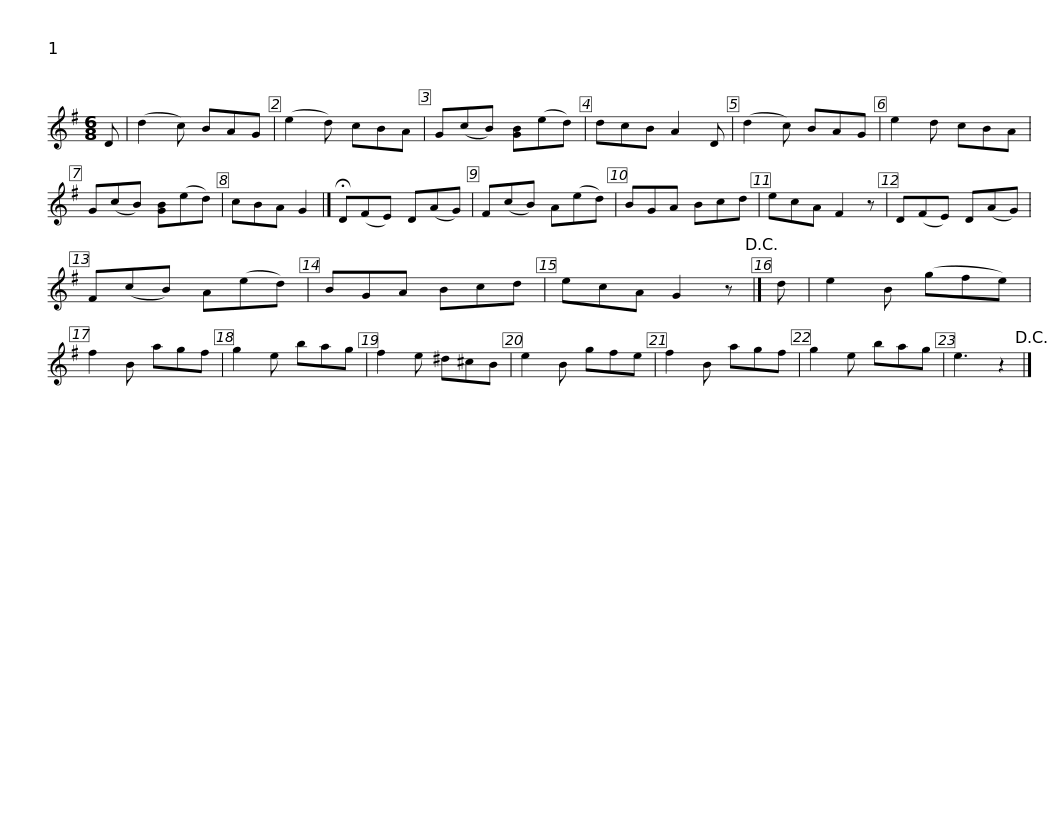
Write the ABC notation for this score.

X:1
L:1/8
M:6/8
I:linebreak $
K:G
V:1 treble
V:1
 D | (d2 c) BAG | (e2 d) cBA | G(cB) [GB](ed) | dcB A2 D | %5
 (d2 c) BAG | e2 d cBA | G(cB) [GB](ed) | cBA G2 |]$ !fermata!D(FE) D(AG) | %10
 F(cB) A(ed) | BGA Bcd | ecA F2 z | D(FE) D(AG) | F(cB) A(ed) | %15
 BGA Bcd | ecA G2 z!D.C.! |]$ d | e2 B (gfe) | f2 B agf | %20
 g2 e bag | f2 e ^d^cB | e2 B gfe | f2 B agf | g2 e bag | %25
 e3 z2!D.C.! |] %26
